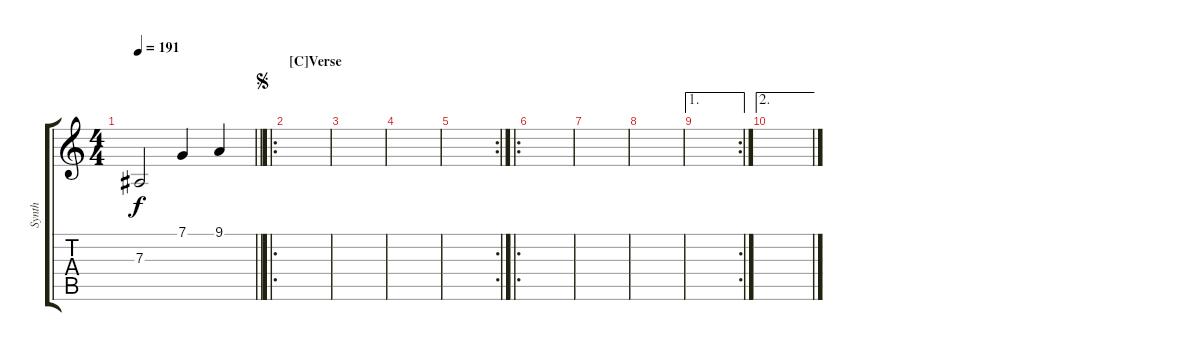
\track ("Synth" "Synth") {instrument pad8sweep}
\staff {score tabs}
\tuning (C4 G3 Eb3 Bb2 F2 C2) {hide}
\ts (4 4)
\tempo 191
\clef g2
\barLineRight lightlight
\ks c
7.3{t}.2{dy f} 7.1.4 9.1.4 |
\ro
\section ("" "[C]Verse")
\jump segno
|
|
|
\rc 2
|
\ro
|
|
|
\ae 1
\rc 2
|
\ae 2
